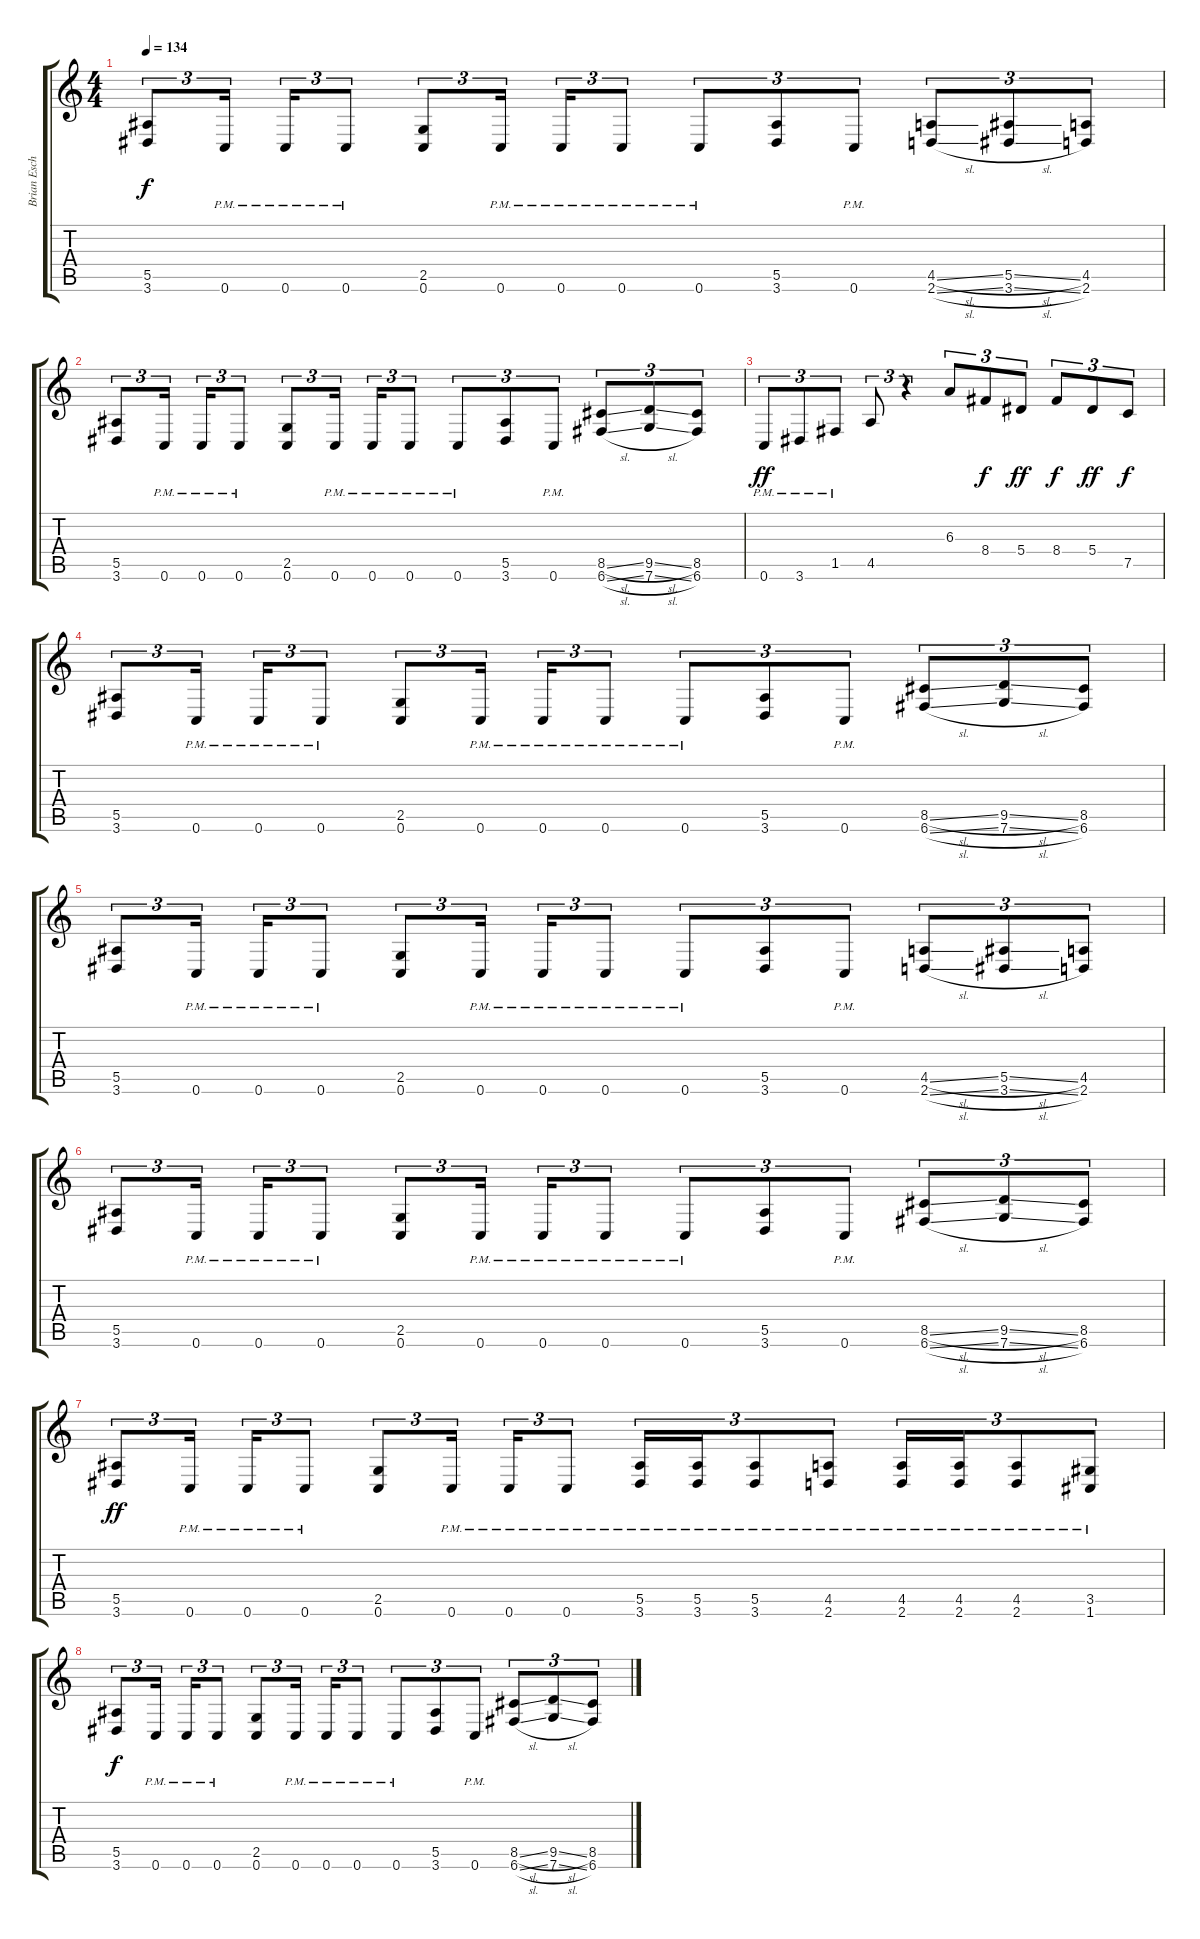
\track ("Brian Eschbach (Lead Guitar)" "Brian Esch") {instrument distortionguitar}
\staff {score tabs}
\tuning (C4 G3 Eb3 Bb2 F2 C2) {hide}
\ts (4 4)
\tempo 134
\clef g2
\ks c
(5.5 3.6).8{tu (3 2) dy f} 0.6{pm}.16{tu (3 2)} 0.6{pm}.16{tu (3 2)} 0.6{pm}.8{tu (3 2)} (2.5 0.6).8{tu (3 2)} 0.6{pm}.16{tu (3 2)} 0.6{pm}.16{tu (3 2)} 0.6{pm}.8{tu (3 2)} 0.6{pm}.8{tu (3 2)} (5.5 3.6).8{tu (3 2)} 0.6{pm}.8{tu (3 2)} (4.5{sl} 2.6{sl}).8{tu (3 2)} (5.5{sl} 3.6{sl}).8{tu (3 2)} (4.5 2.6).8{tu (3 2)} |
(5.5 3.6).8{tu (3 2)} 0.6{pm}.16{tu (3 2)} 0.6{pm}.16{tu (3 2)} 0.6{pm}.8{tu (3 2)} (2.5 0.6).8{tu (3 2)} 0.6{pm}.16{tu (3 2)} 0.6{pm}.16{tu (3 2)} 0.6{pm}.8{tu (3 2)} 0.6{pm}.8{tu (3 2)} (5.5 3.6).8{tu (3 2)} 0.6{pm}.8{tu (3 2)} (8.5{sl} 6.6{sl}).8{tu (3 2)} (9.5{sl} 7.6{sl}).8{tu (3 2)} (8.5 6.6).8{tu (3 2)} |
0.6{pm}.8{tu (3 2) dy ff} 3.6{pm}.8{tu (3 2)} 1.5{pm}.8{tu (3 2)} 4.5.8{tu (3 2)} r.4{tu (3 2)} 6.3.8{tu (3 2)} 8.4.8{tu (3 2) dy f} 5.4.8{tu (3 2) dy ff} 8.4.8{tu (3 2) dy f} 5.4.8{tu (3 2) dy ff} 7.5.8{tu (3 2) dy f} |
(5.5 3.6).8{tu (3 2)} 0.6{pm}.16{tu (3 2)} 0.6{pm}.16{tu (3 2)} 0.6{pm}.8{tu (3 2)} (2.5 0.6).8{tu (3 2)} 0.6{pm}.16{tu (3 2)} 0.6{pm}.16{tu (3 2)} 0.6{pm}.8{tu (3 2)} 0.6{pm}.8{tu (3 2)} (5.5 3.6).8{tu (3 2)} 0.6{pm}.8{tu (3 2)} (8.5{sl} 6.6{sl}).8{tu (3 2)} (9.5{sl} 7.6{sl}).8{tu (3 2)} (8.5 6.6).8{tu (3 2)} |
(5.5 3.6).8{tu (3 2)} 0.6{pm}.16{tu (3 2)} 0.6{pm}.16{tu (3 2)} 0.6{pm}.8{tu (3 2)} (2.5 0.6).8{tu (3 2)} 0.6{pm}.16{tu (3 2)} 0.6{pm}.16{tu (3 2)} 0.6{pm}.8{tu (3 2)} 0.6{pm}.8{tu (3 2)} (5.5 3.6).8{tu (3 2)} 0.6{pm}.8{tu (3 2)} (4.5{sl} 2.6{sl}).8{tu (3 2)} (5.5{sl} 3.6{sl}).8{tu (3 2)} (4.5 2.6).8{tu (3 2)} |
(5.5 3.6).8{tu (3 2)} 0.6{pm}.16{tu (3 2)} 0.6{pm}.16{tu (3 2)} 0.6{pm}.8{tu (3 2)} (2.5 0.6).8{tu (3 2)} 0.6{pm}.16{tu (3 2)} 0.6{pm}.16{tu (3 2)} 0.6{pm}.8{tu (3 2)} 0.6{pm}.8{tu (3 2)} (5.5 3.6).8{tu (3 2)} 0.6{pm}.8{tu (3 2)} (8.5{sl} 6.6{sl}).8{tu (3 2)} (9.5{sl} 7.6{sl}).8{tu (3 2)} (8.5 6.6).8{tu (3 2)} |
(5.5 3.6).8{tu (3 2) dy ff} 0.6{pm}.16{tu (3 2)} 0.6{pm}.16{tu (3 2)} 0.6{pm}.8{tu (3 2)} (2.5 0.6).8{tu (3 2)} 0.6{pm}.16{tu (3 2)} 0.6{pm}.16{tu (3 2)} 0.6{pm}.8{tu (3 2)} (5.5{pm} 3.6{pm}).16{tu (3 2)} (5.5{pm} 3.6{pm}).16{tu (3 2)} (5.5{pm} 3.6{pm}).8{tu (3 2)} (4.5{pm} 2.6{pm}).8{tu (3 2)} (4.5{pm} 2.6{pm}).16{tu (3 2)} (4.5{pm} 2.6{pm}).16{tu (3 2)} (4.5{pm} 2.6{pm}).8{tu (3 2)} (3.5{pm} 1.6{pm}).8{tu (3 2)} |
(5.5 3.6).8{tu (3 2) dy f} 0.6{pm}.16{tu (3 2)} 0.6{pm}.16{tu (3 2)} 0.6{pm}.8{tu (3 2)} (2.5 0.6).8{tu (3 2)} 0.6{pm}.16{tu (3 2)} 0.6{pm}.16{tu (3 2)} 0.6{pm}.8{tu (3 2)} 0.6{pm}.8{tu (3 2)} (5.5 3.6).8{tu (3 2)} 0.6{pm}.8{tu (3 2)} (8.5{sl} 6.6{sl}).8{tu (3 2)} (9.5{sl} 7.6{sl}).8{tu (3 2)} (8.5 6.6).8{tu (3 2)}
